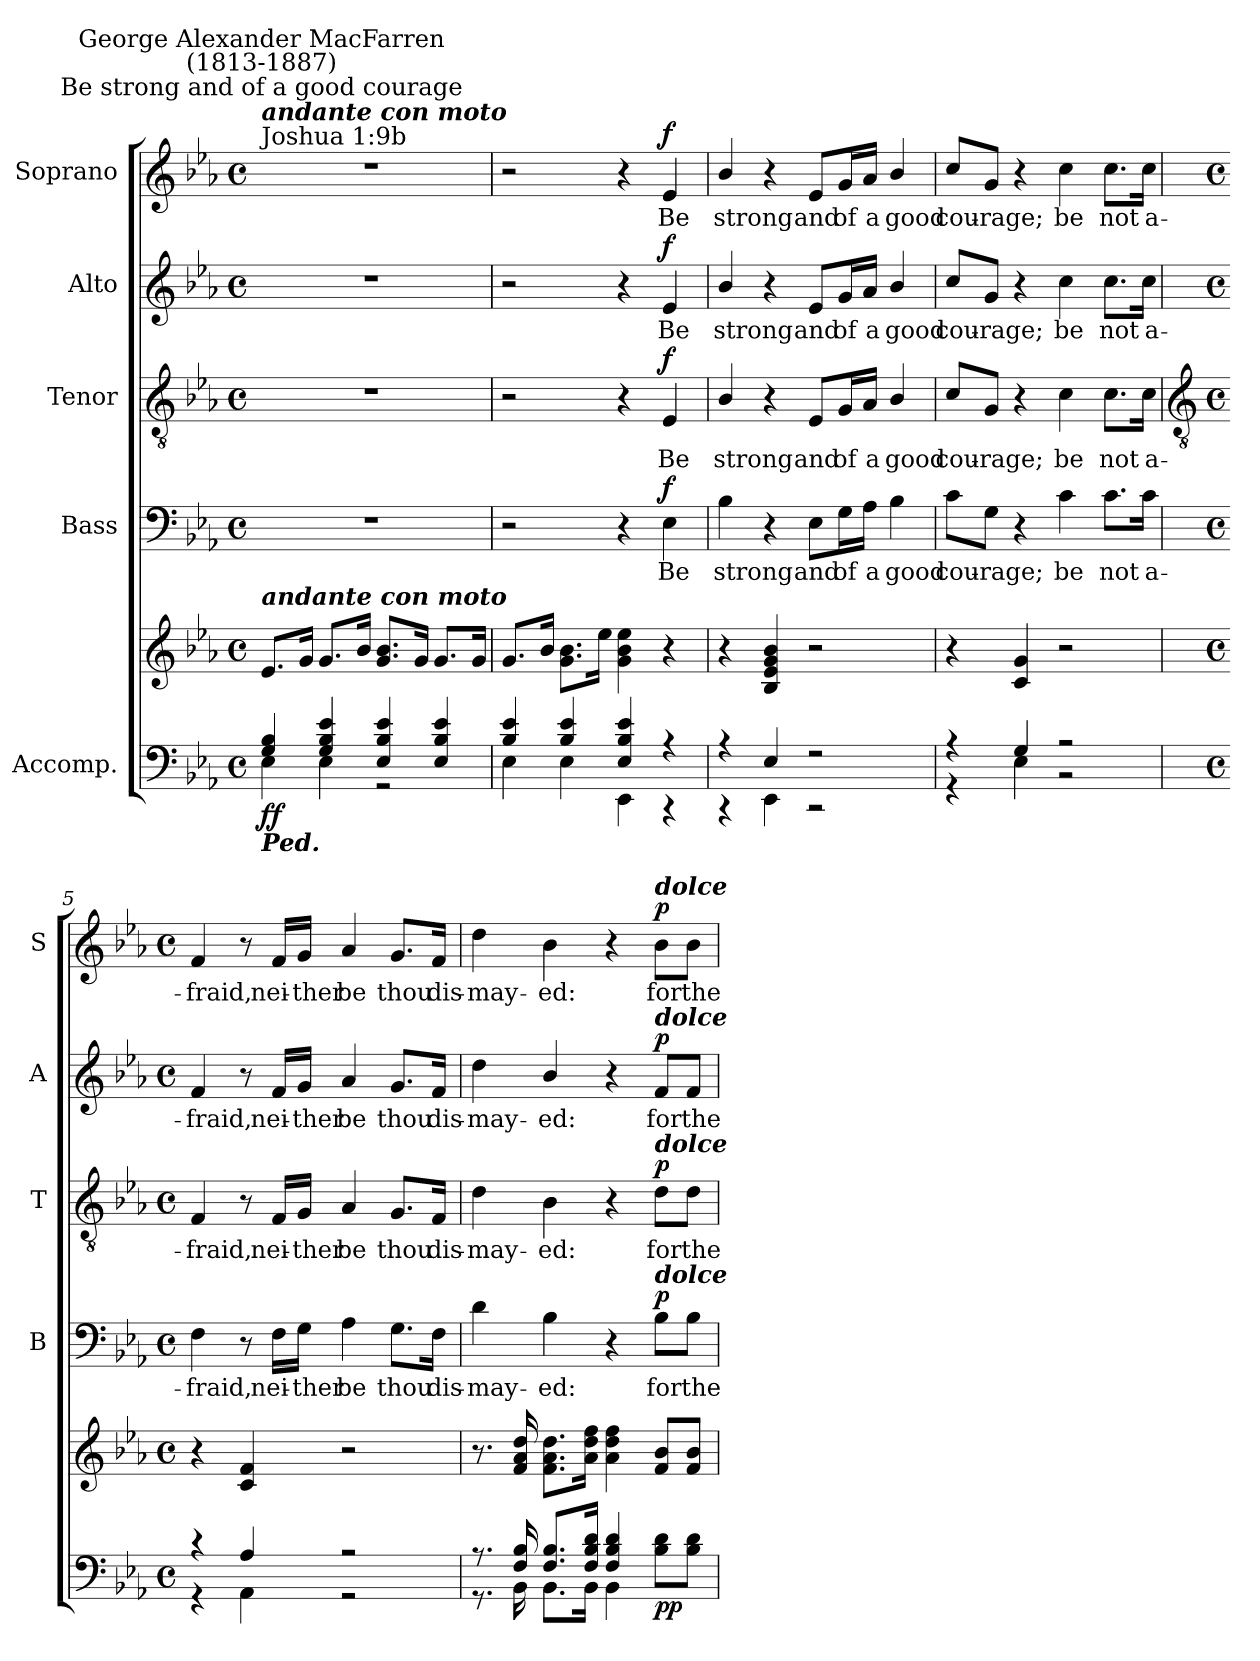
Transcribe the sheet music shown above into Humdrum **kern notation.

**kern	**kern	**dynam	**kern	**text	**dynam	**kern	**text	**dynam	**kern	**text	**dynam	**kern	**text	**dynam
*part5	*part5	*part5	*part4	*part4	*part4	*part3	*part3	*part3	*part2	*part2	*part2	*part1	*part1	*part1
*staff6	*staff5	*staff5/6	*staff4	*staff4	*staff4	*staff3	*staff3	*staff3	*staff2	*staff2	*staff2	*staff1	*staff1	*staff1
*I"Accomp.	*	*	*I"Bass	*	*	*I"Tenor	*	*	*I"Alto	*	*	*I"Soprano	*	*
*	*	*	*I'B	*	*	*I'T	*	*	*I'A	*	*	*I'S	*	*
*clefF4	*clefG2	*	*clefF4	*	*	*clefGv2	*	*	*clefG2	*	*	*clefG2	*	*
*k[b-e-a-]	*k[b-e-a-]	*	*k[b-e-a-]	*	*	*k[b-e-a-]	*	*	*k[b-e-a-]	*	*	*k[b-e-a-]	*	*
*E-:	*E-:	*	*E-:	*	*	*E-:	*	*	*E-:	*	*	*E-:	*	*
*M4/4	*M4/4	*	*M4/4	*	*	*M4/4	*	*	*M4/4	*	*	*M4/4	*	*
*met(c)	*met(c)	*	*met(c)	*	*	*met(c)	*	*	*met(c)	*	*	*met(c)	*	*
*MM58	*MM58	*	*MM58	*	*	*MM58	*	*	*MM58	*	*	*MM58	*	*
=1	=1	=1	=1	=1	=1	=1	=1	=1	=1	=1	=1	=1	=1	=1
*^	*	*	*	*	*	*	*	*	*	*	*	*	*	*
!	!	!	!	!	!	!	!	!	!	!	!	!	!LO:TX:a:t=Joshua 1&colon;9b	!	!
!	!	!	!	!	!	!	!	!	!	!	!	!	!LO:TX:a:Bi:t=andante con moto	!	!
!	!	!	!	!	!	!	!	!	!	!	!	!	!LO:TX:a:cj:t=Be strong and of a good courage	!	!
!	!	!	!	!	!	!	!	!	!	!	!	!	!LO:TX:a:cj:t=George Alexander MacFarren\n(1813-1887)	!	!
!	!	!LO:TX:a:Bi:t=andante con moto	!	!	!	!	!	!	!	!	!	!	!	!	!
!LO:TX:b:Bi:t=Ped.	!	!	!	!	!	!	!	!	!	!	!	!	!	!	!
!	!	!	!LO:DY:b=2	!	!	!	!	!	!	!	!	!	!	!	!
!	!	!	!LO:DY:n=1:b	!	!	!	!	!	!	!	!	!	!	!	!
4G/ 4B-/	4E-\	8.e-L	f f	1r	.	.	1r	.	.	1r	.	.	1r	.	.
.	.	16gJ	.	.	.	.	.	.	.	.	.	.	.	.	.
4G/ 4B-/ 4e-/	4E-\	8.gL	.	.	.	.	.	.	.	.	.	.	.	.	.
.	.	16b-J	.	.	.	.	.	.	.	.	.	.	.	.	.
4E-/ 4B-/ 4e-/	2r	8.g 8.b-L	.	.	.	.	.	.	.	.	.	.	.	.	.
.	.	16gJ	.	.	.	.	.	.	.	.	.	.	.	.	.
4E-/ 4B-/ 4e-/	.	8.gL	.	.	.	.	.	.	.	.	.	.	.	.	.
.	.	16gJ	.	.	.	.	.	.	.	.	.	.	.	.	.
=2	=2	=2	=2	=2	=2	=2	=2	=2	=2	=2	=2	=2	=2	=2	=2
4B-/ 4e-/	4E-\	8.gL	.	2r	.	.	2r	.	.	2r	.	.	2r	.	.
.	.	16b-J	.	.	.	.	.	.	.	.	.	.	.	.	.
4B-/ 4e-/	4E-\	8.g 8.b-L	.	.	.	.	.	.	.	.	.	.	.	.	.
.	.	16ee-J	.	.	.	.	.	.	.	.	.	.	.	.	.
4E-/ 4B-/ 4e-/	4EE-\	4g 4b- 4ee-	.	4r	.	.	4r	.	.	4r	.	.	4r	.	.
!	!	!	!	!	!LO:LY:b	!LO:DY:b	!	!LO:LY:b	!LO:DY:b	!	!LO:LY:b	!LO:DY:b	!	!LO:LY:b	!LO:DY:b
4r	4r	4r	.	4E-	Be	f	4E-	Be	f	4e-	Be	f	4e-	Be	f
=3	=3	=3	=3	=3	=3	=3	=3	=3	=3	=3	=3	=3	=3	=3	=3
!	!	!	!	!	!LO:LY:b	!	!	!LO:LY:b	!	!	!LO:LY:b	!	!	!LO:LY:b	!
4r	4r	4r	.	4B-\	strong	.	4B-/	strong	.	4b-/	strong	.	4b-/	strong	.
4E-/	4EE-\	4B- 4e- 4g 4b-	.	4r	.	.	4r	.	.	4r	.	.	4r	.	.
!	!	!	!	!	!LO:LY:b	!	!	!LO:LY:b	!	!	!LO:LY:b	!	!	!LO:LY:b	!
2r	2r	2r	.	8E-\L	and	.	8E-/L	and	.	8e-/L	and	.	8e-/L	and	.
!	!	!	!	!	!LO:LY:b	!	!	!LO:LY:b	!	!	!LO:LY:b	!	!	!LO:LY:b	!
.	.	.	.	16G\L	of	.	16G/L	of	.	16g/L	of	.	16g/L	of	.
!	!	!	!	!	!LO:LY:b	!	!	!LO:LY:b	!	!	!LO:LY:b	!	!	!LO:LY:b	!
.	.	.	.	16A-\JJ	a	.	16A-/JJ	a	.	16a-/JJ	a	.	16a-/JJ	a	.
!	!	!	!	!	!LO:LY:b	!	!	!LO:LY:b	!	!	!LO:LY:b	!	!	!LO:LY:b	!
.	.	.	.	4B-\	good	.	4B-/	good	.	4b-/	good	.	4b-/	good	.
=4	=4	=4	=4	=4	=4	=4	=4	=4	=4	=4	=4	=4	=4	=4	=4
!	!	!	!	!	!LO:LY:b	!	!	!LO:LY:b	!	!	!LO:LY:b	!	!	!LO:LY:b	!
4r	4r	4r	.	8c\L	cou-	.	8c/L	cou-	.	8cc/L	cou-	.	8cc/L	cou-	.
!	!	!	!	!	!LO:LY:b	!	!	!LO:LY:b	!	!	!LO:LY:b	!	!	!LO:LY:b	!
.	.	.	.	8G\J	-rage;	.	8G/J	-rage;	.	8g/J	-rage;	.	8g/J	-rage;	.
4G/	4E-\	4c 4g	.	4r	.	.	4r	.	.	4r	.	.	4r	.	.
!	!	!	!	!	!LO:LY:b	!	!	!LO:LY:b	!	!	!LO:LY:b	!	!	!LO:LY:b	!
2r	2r	2r	.	4c	be	.	4c	be	.	4cc	be	.	4cc	be	.
!	!	!	!	!	!LO:LY:b	!	!	!LO:LY:b	!	!	!LO:LY:b	!	!	!LO:LY:b	!
.	.	.	.	8.c\L	not	.	8.c\L	not	.	8.cc\L	not	.	8.cc\L	not	.
!	!	!	!	!	!LO:LY:b	!	!	!LO:LY:b	!	!	!LO:LY:b	!	!	!LO:LY:b	!
.	.	.	.	16c\Jk	a-	.	16c\Jk	a-	.	16cc\Jk	a-	.	16cc\Jk	a-	.
!!LO:LB:g=z
=5	=5	=5	=5	=5	=5	=5	=5	=5	=5	=5	=5	=5	=5	=5	=5
*	*	*	*	*	*	*	*clefGv2	*	*	*	*	*	*	*	*
*M4/4	*	*M4/4	*	*M4/4	*	*	*M4/4	*	*	*M4/4	*	*	*M4/4	*	*
*met(c)	*	*met(c)	*	*met(c)	*	*	*met(c)	*	*	*met(c)	*	*	*met(c)	*	*
!	!	!	!	!	!LO:LY:b	!	!	!LO:LY:b	!	!	!LO:LY:b	!	!	!LO:LY:b	!
4r	4r	4r	.	4F	-fraid,	.	4F	-fraid,	.	4f	-fraid,	.	4f	-fraid,	.
4A-/	4AA-\	4c 4f	.	8r	.	.	8r	.	.	8r	.	.	8r	.	.
!	!	!	!	!	!LO:LY:b	!	!	!LO:LY:b	!	!	!LO:LY:b	!	!	!LO:LY:b	!
.	.	.	.	16F\LL	nei-	.	16F/LL	nei-	.	16f/LL	nei-	.	16f/LL	nei-	.
!	!	!	!	!	!LO:LY:b	!	!	!LO:LY:b	!	!	!LO:LY:b	!	!	!LO:LY:b	!
.	.	.	.	16G\JJ	-ther	.	16G/JJ	-ther	.	16g/JJ	-ther	.	16g/JJ	-ther	.
!	!	!	!	!	!LO:LY:b	!	!	!LO:LY:b	!	!	!LO:LY:b	!	!	!LO:LY:b	!
2r	2r	2r	.	4A-	be	.	4A-	be	.	4a-	be	.	4a-	be	.
!	!	!	!	!	!LO:LY:b	!	!	!LO:LY:b	!	!	!LO:LY:b	!	!	!LO:LY:b	!
.	.	.	.	8.G\L	thou	.	8.G/L	thou	.	8.g/L	thou	.	8.g/L	thou	.
!	!	!	!	!	!LO:LY:b	!	!	!LO:LY:b	!	!	!LO:LY:b	!	!	!LO:LY:b	!
.	.	.	.	16F\Jk	dis-	.	16F/Jk	dis-	.	16f/Jk	dis-	.	16f/Jk	dis-	.
=6	=6	=6	=6	=6	=6	=6	=6	=6	=6	=6	=6	=6	=6	=6	=6
!	!	!	!	!	!LO:LY:b	!	!	!LO:LY:b	!	!	!LO:LY:b	!	!	!LO:LY:b	!
8.r	8.r	8.r	.	4d	-may-	.	4d	-may-	.	4dd	-may-	.	4dd	-may-	.
16F/ 16B-/	16BB-\	16f 16a- 16dd	.	.	.	.	.	.	.	.	.	.	.	.	.
!	!	!	!	!	!LO:LY:b	!	!	!LO:LY:b	!	!	!LO:LY:b	!	!	!LO:LY:b	!
8.F/ 8.B-/L	8.BB-\L	8.f 8.a- 8.ddL	.	4B-	-ed:	.	4B-	-ed:	.	4b-/	-ed:	.	4b-	-ed:	.
16F/ 16B-/ 16d/J	16BB-\J	16a- 16dd 16ffJ	.	.	.	.	.	.	.	.	.	.	.	.	.
4F/ 4B-/ 4d/	4BB-\	4a- 4dd 4ff	.	4r	.	.	4r	.	.	4r	.	.	4r	.	.
!	!	!	!	!	!	!	!	!	!	!	!	!	!LO:TX:a:Bi:t=dolce	!	!
!	!	!	!	!	!	!	!	!	!	!LO:TX:a:Bi:t=dolce	!	!	!	!	!
!	!	!	!	!	!	!	!LO:TX:a:Bi:t=dolce	!	!	!	!	!	!	!	!
!	!	!	!	!LO:TX:a:Bi:t=dolce	!	!	!	!	!	!	!	!	!	!	!
!	!	!	!LO:DY:b=2	!	!LO:LY:b	!	!	!LO:LY:b	!	!	!LO:LY:b	!	!	!LO:LY:b	!
!	!	!	!LO:DY:n=1:b	!	!	!LO:DY:b	!	!	!LO:DY:b	!	!	!LO:DY:b	!	!	!LO:DY:b
8B-\ 8d\L	4ryy	8f 8b-L	p p	8B-\L	for	p	8d\L	for	p	8f/L	for	p	8b-\L	for	p
!	!	!	!	!	!LO:LY:b	!	!	!LO:LY:b	!	!	!LO:LY:b	!	!	!LO:LY:b	!
8B-\ 8d\J	.	8f 8b-J	.	8B-\J	the	.	8d\J	the	.	8f/J	the	.	8b-\J	the	.
*v	*v	*	*	*	*	*	*	*	*	*	*	*	*	*	*
=	=	=	=	=	=	=	=	=	=	=	=	=	=	=
*-	*-	*-	*-	*-	*-	*-	*-	*-	*-	*-	*-	*-	*-	*-
